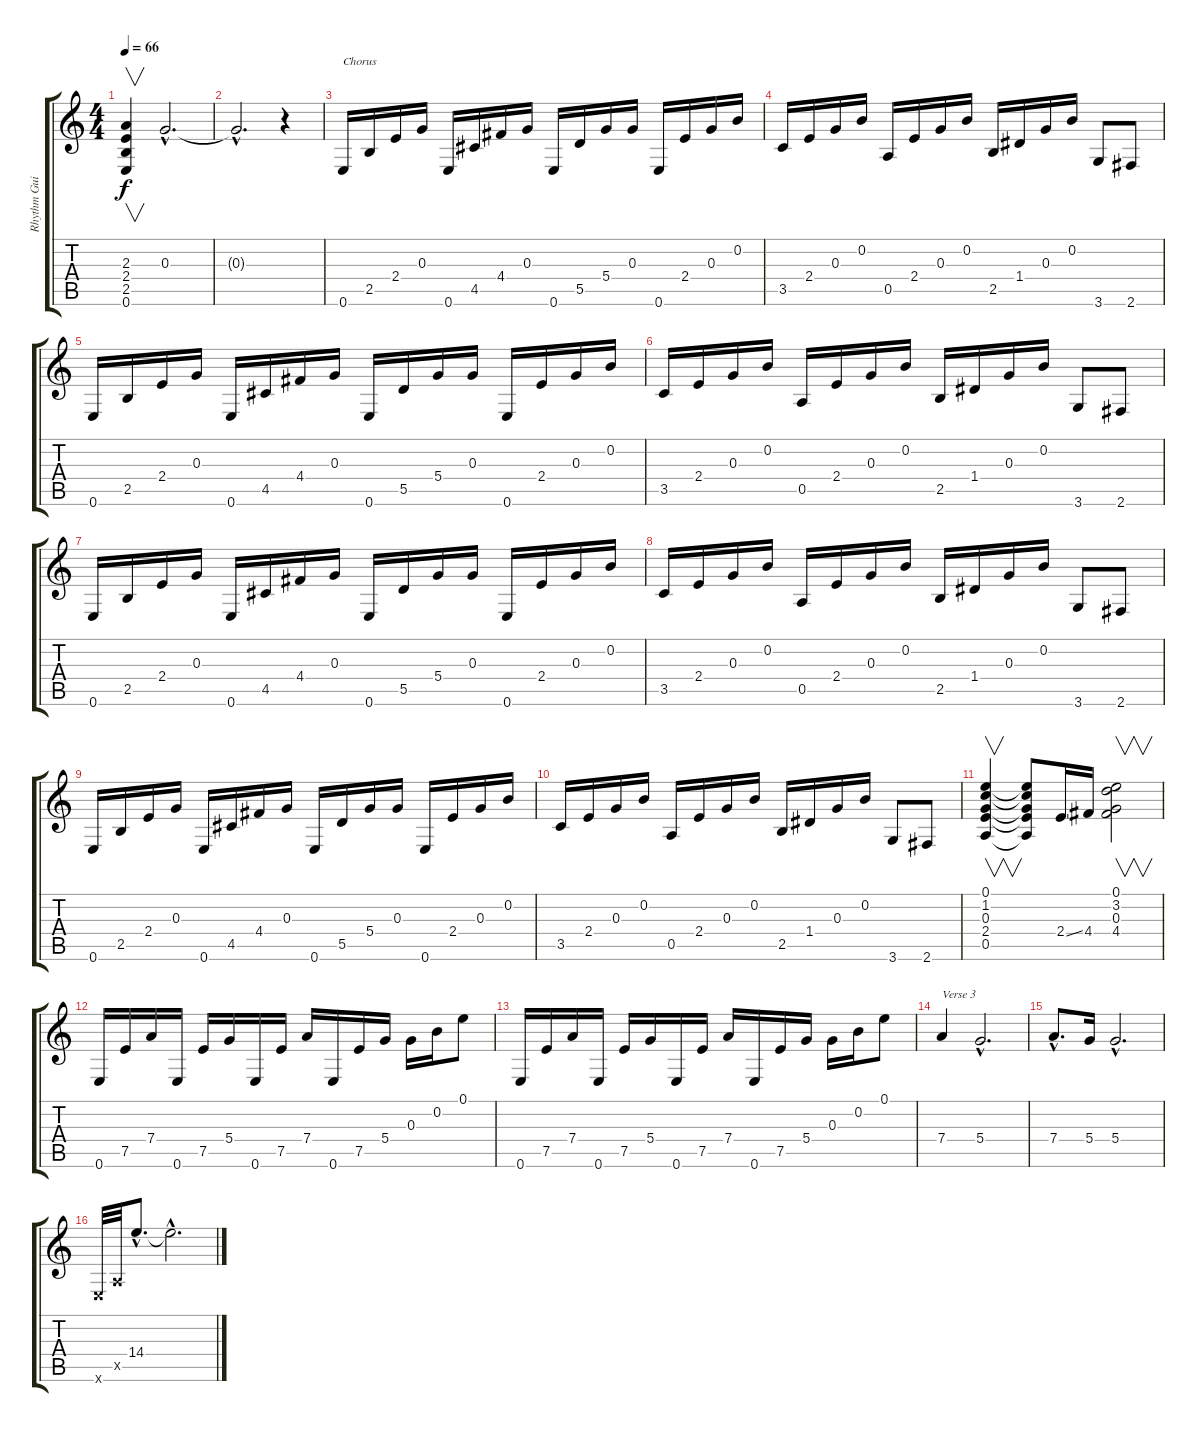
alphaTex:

\track ("Rhythm Guitar 2" "Rhythm Gui") {instrument acousticguitarsteel}
\staff {score tabs}
\tuning (E4 B3 G3 D3 A2 E2) {hide}
\ts (4 4)
\tempo 66
\clef g2
\ks c
(2.3 2.4 2.5 0.6).4{v dy f} 0.3{hac}.2{d} |
0.3{hac t}.2{d} r.4 |
0.6.16{txt "Chorus"} 2.5.16 2.4.16 0.3.16 0.6.16 4.5.16 4.4.16 0.3.16 0.6.16 5.5.16 5.4.16 0.3.16 0.6.16 2.4.16 0.3.16 0.2.16 |
3.5.16 2.4.16 0.3.16 0.2.16 0.5.16 2.4.16 0.3.16 0.2.16 2.5.16 1.4.16 0.3.16 0.2.16 3.6.8 2.6.8 |
0.6.16 2.5.16 2.4.16 0.3.16 0.6.16 4.5.16 4.4.16 0.3.16 0.6.16 5.5.16 5.4.16 0.3.16 0.6.16 2.4.16 0.3.16 0.2.16 |
3.5.16 2.4.16 0.3.16 0.2.16 0.5.16 2.4.16 0.3.16 0.2.16 2.5.16 1.4.16 0.3.16 0.2.16 3.6.8 2.6.8 |
0.6.16 2.5.16 2.4.16 0.3.16 0.6.16 4.5.16 4.4.16 0.3.16 0.6.16 5.5.16 5.4.16 0.3.16 0.6.16 2.4.16 0.3.16 0.2.16 |
3.5.16 2.4.16 0.3.16 0.2.16 0.5.16 2.4.16 0.3.16 0.2.16 2.5.16 1.4.16 0.3.16 0.2.16 3.6.8 2.6.8 |
0.6.16 2.5.16 2.4.16 0.3.16 0.6.16 4.5.16 4.4.16 0.3.16 0.6.16 5.5.16 5.4.16 0.3.16 0.6.16 2.4.16 0.3.16 0.2.16 |
3.5.16 2.4.16 0.3.16 0.2.16 0.5.16 2.4.16 0.3.16 0.2.16 2.5.16 1.4.16 0.3.16 0.2.16 3.6.8 2.6.8 |
(0.1 1.2 0.3 2.4 0.5).4{v} (0.1{t} 1.2{t} 0.3{t} 2.4{t} 0.5{t}).8 2.4{ss}.16 4.4.16 (0.1 3.2 0.3 4.4).2{v} |
0.6.16 7.5.16 7.4.16 0.6.16 7.5.16 5.4.16 0.6.16 7.5.16 7.4.16 0.6.16 7.5.16 5.4.16 0.3.16 0.2.16 0.1.8 |
0.6.16 7.5.16 7.4.16 0.6.16 7.5.16 5.4.16 0.6.16 7.5.16 7.4.16 0.6.16 7.5.16 5.4.16 0.3.16 0.2.16 0.1.8 |
7.4.4{txt "Verse 3"} 5.4{hac}.2{d} |
7.4{hac}.8{d} 5.4.16 5.4{hac}.2{d} |
0.6{x}.32 0.5{x}.32 14.4{hac}.8{d} 14.4{hac t}.2{d}
